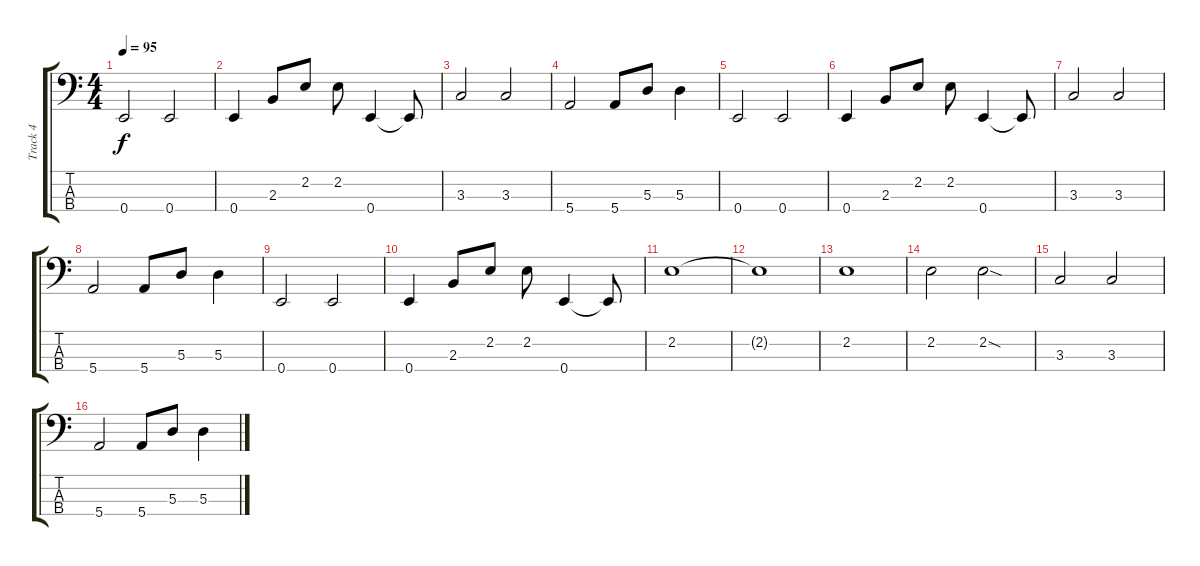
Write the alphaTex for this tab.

\track ("Track 4" "Track 4") {instrument electricbassfinger}
\staff {score tabs}
\tuning (G2 D2 A1 E1) {hide}
\ts (4 4)
\tempo 95
\clef f4
\ks c
0.4.2{dy f} 0.4.2 |
0.4.4 2.3.8 2.2.8 2.2.8 0.4.4 0.4{t}.8 |
3.3.2 3.3.2 |
5.4.2 5.4.8 5.3.8 5.3.4 |
0.4.2 0.4.2 |
0.4.4 2.3.8 2.2.8 2.2.8 0.4.4 0.4{t}.8 |
3.3.2 3.3.2 |
5.4.2 5.4.8 5.3.8 5.3.4 |
0.4.2 0.4.2 |
0.4.4 2.3.8 2.2.8 2.2.8 0.4.4 0.4{t}.8 |
2.2.1 |
2.2{t}.1 |
2.2.1 |
2.2.2 2.2{sod}.2 |
3.3.2 3.3.2 |
5.4.2 5.4.8 5.3.8 5.3.4
